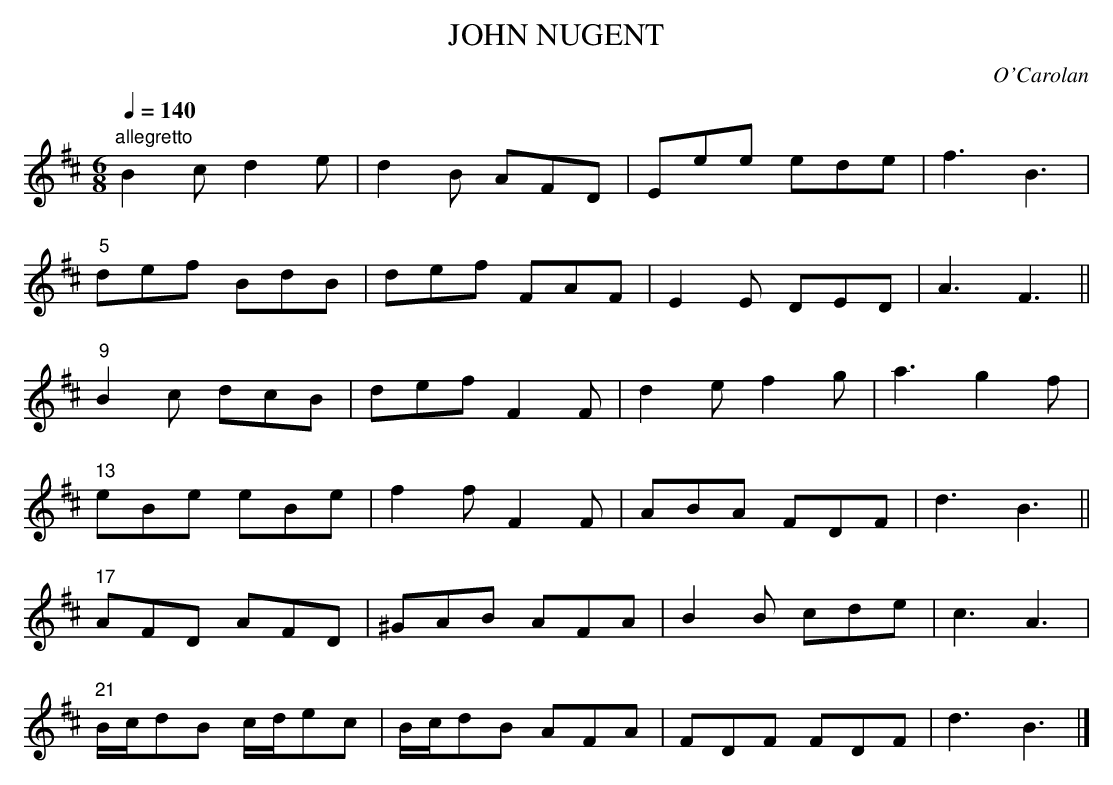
X:1
T:JOHN NUGENT
C:O'Carolan
Q:1/4=140
M:6/8
L:1/8
K:D
"allegretto"
B2c d2e|d2B AFD|Eee ede|f3 B3|
"5"def BdB|def FAF|E2E DED|A3 F3||
"9"B2c dcB|def F2F|d2e f2g|a3 g2f|
"13"eBe eBe|f2f F2F|ABA FDF|d3 B3||
"17"AFD AFD|^GAB AFA|B2B cde|c3 A3|
"21"B/c/dB c/d/ec|B/c/dB AFA|FDF FDF|d3 B3|]
